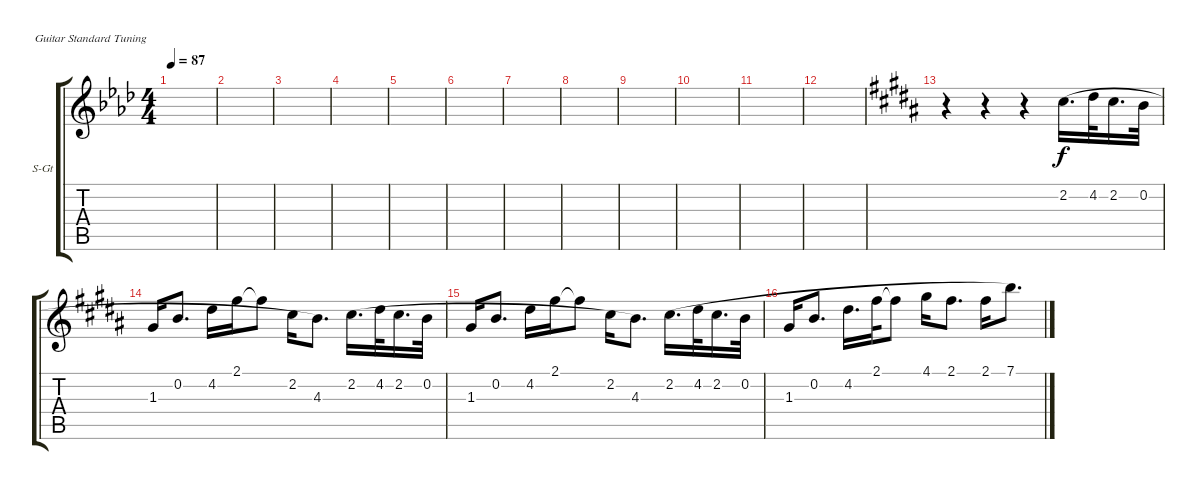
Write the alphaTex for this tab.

\defaultSystemsLayout 4
\bracketExtendMode groupsimilarinstruments
\firstSystemTrackNameOrientation horizontal
\otherSystemsTrackNameOrientation horizontal
\track ("Choir" "S-Gt") {instrument acousticguitarsteel}
\staff {score tabs}
\tuning (E4 B3 G3 D3 A2 E2)
\ts (4 4)
\tempo 87
\clef g2
\ks ab
|
|
|
|
|
|
|
|
|
|
|
|
\ks b
r.4 r.4 r.4 2.2.16{d dy f legatoorigin} 4.2.32{legatoorigin} 2.2.16{d legatoorigin} 0.2.32{legatoorigin} |
1.3.16{legatoorigin} 0.2.8{d legatoorigin} 4.2.16{legatoorigin} 2.1.16{legatoorigin} 2.1{t}.8{legatoorigin} 2.2.16{legatoorigin} 4.3.8{d} 2.2.16{d legatoorigin} 4.2.32{legatoorigin} 2.2.16{d legatoorigin} 0.2.32{legatoorigin} |
1.3.16{legatoorigin} 0.2.8{d legatoorigin} 4.2.16{legatoorigin} 2.1.16{legatoorigin} 2.1{t}.8{legatoorigin} 2.2.16{legatoorigin} 4.3.8{d} 2.2.16{d legatoorigin} 4.2.32{legatoorigin} 2.2.16{d legatoorigin} 0.2.32{legatoorigin} |
1.3.16{legatoorigin} 0.2.8{d legatoorigin} 4.2.16{d legatoorigin} 2.1.32{legatoorigin} 2.1{t}.8{legatoorigin} 4.1.16{legatoorigin} 2.1.8{d legatoorigin} 2.1.16{legatoorigin} 7.1.8{d legatoorigin}
